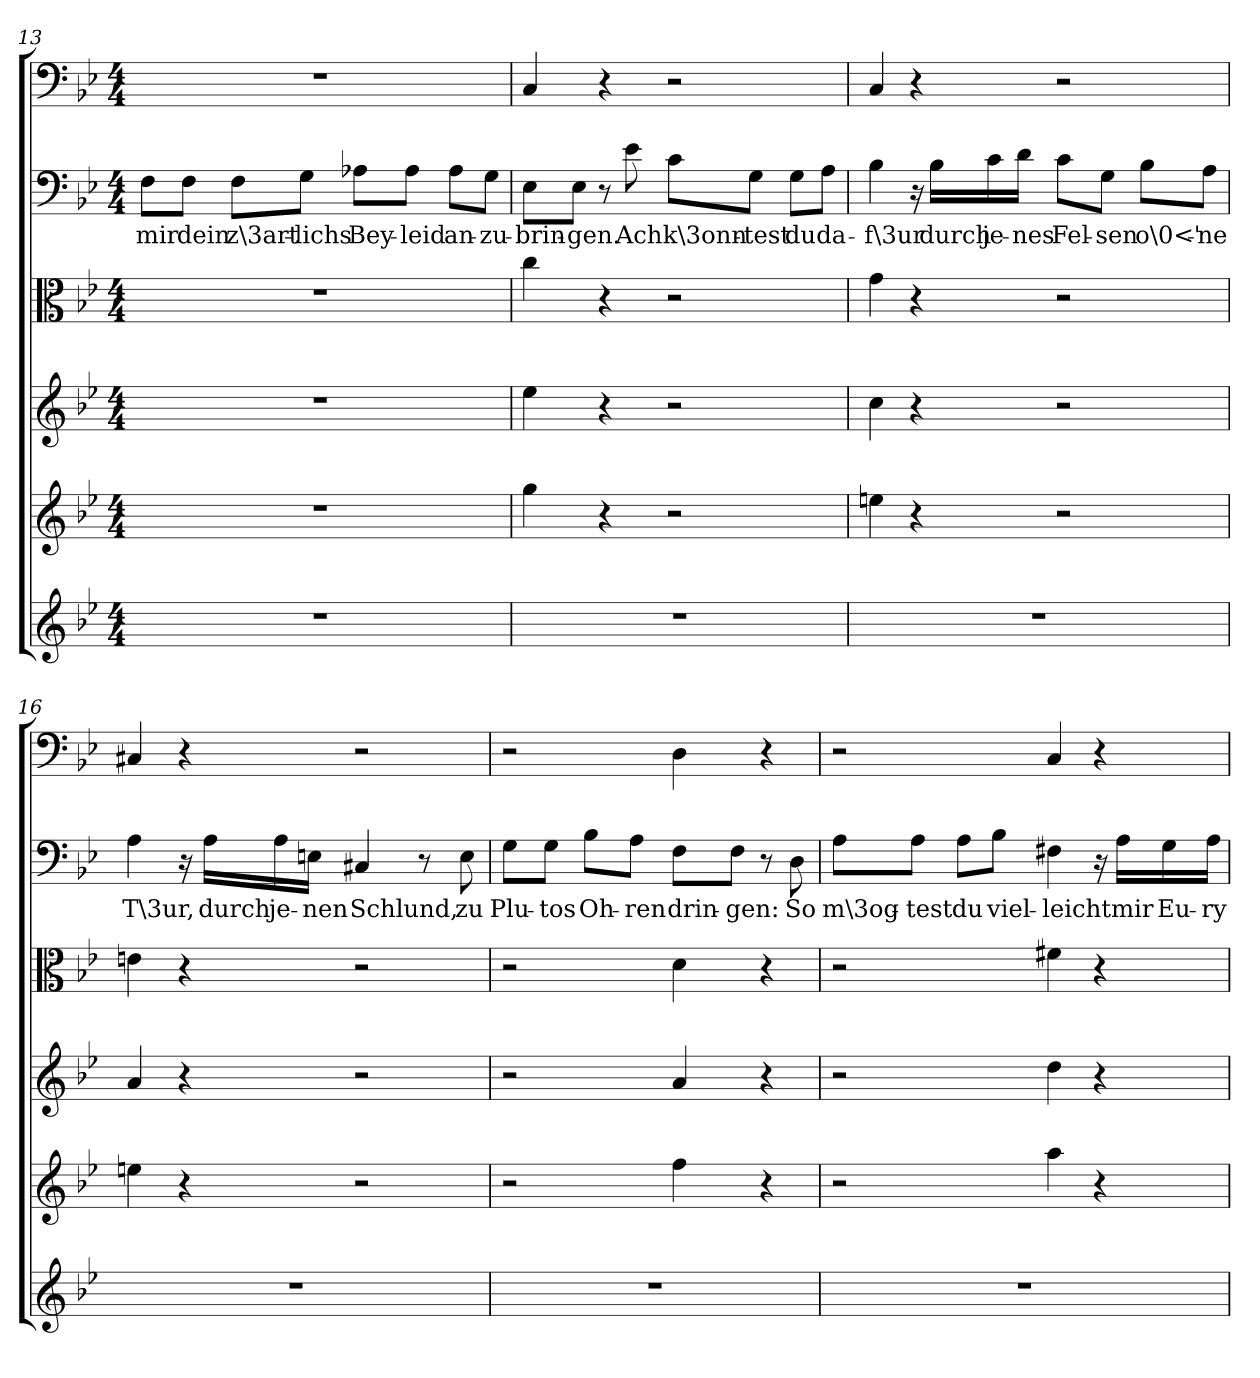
**kern	**kern	**kern	**kern	**kern	**text	**kern
*part6	*part5	*part4	*part3	*part2	*part2	*part1
*staff6	*staff5	*staff4	*staff3	*staff2	*staff2	*staff1
*clefG2	*clefG2	*clefG2	*clefC3	*clefF4	*	*clefF4
*k[b-e-]	*k[b-e-]	*k[b-e-]	*k[b-e-]	*k[b-e-]	*	*k[b-e-]
*B-:	*B-:	*B-:	*B-:	*B-:	*	*B-:
*M4/4	*M4/4	*M4/4	*M4/4	*M4/4	*	*M4/4
=13	=13	=13	=13	=13	=13	=13
1r	1r	1r	1r	8F"\L	mir	1r
.	.	.	.	8F"\J	dein	.
.	.	.	.	8F"\L	z\3art-	.
.	.	.	.	8G"\J	-lichs	.
.	.	.	.	8A-X"\L	Bey-	.
.	.	.	.	8A-"\J	-leid	.
.	.	.	.	8A-"\L	an-	.
.	.	.	.	8G"\J	-zu-	.
=14	=14	=14	=14	=14	=14	=14
1r	4gg"\	4ee-"\	4cc"\	8E-"\L	-brin-	4C"/
.	.	.	.	8E-"\J	-gen.	.
.	4r	4r	4r	8r	.	4r
.	.	.	.	8e-"\	Ach	.
.	2r	2r	2r	8c"\L	k\3onn-	2r
.	.	.	.	8G"\J	-test	.
.	.	.	.	8G"\L	du	.
.	.	.	.	8A"\J	da-	.
=15	=15	=15	=15	=15	=15	=15
1r	4een"\	4cc"\	4g"\	4B-"\	-f\3ur	4C"/
.	4r	4r	4r	16r	.	4r
.	.	.	.	16B-"\LL	durch	.
.	.	.	.	16c"\	je-	.
.	.	.	.	16d"\JJ	-nes	.
.	2r	2r	2r	8c"\L	Fel-	2r
.	.	.	.	8G"\J	-sen	.
.	.	.	.	8B-"\L	o\0<'-	.
.	.	.	.	8A"\J	-ne	.
=16	=16	=16	=16	=16	=16	=16
1r	4een"\	4a"/	4en"\	4A"\	T\3ur,	4C#X"/
.	4r	4r	4r	16r	.	4r
.	.	.	.	16A"\LL	durch	.
.	.	.	.	16A"\	je-	.
.	.	.	.	16En"\JJ	-nen	.
.	2r	2r	2r	4C#X"/	Schlund,	2r
.	.	.	.	8r	.	.
.	.	.	.	8E"\	zu	.
=17	=17	=17	=17	=17	=17	=17
1r	2r	2r	2r	8G"\L	Plu-	2r
.	.	.	.	8G"\J	-tos	.
.	.	.	.	8B-"\L	Oh-	.
.	.	.	.	8A"\J	-ren	.
.	4ff"\	4a"/	4d"\	8F"\L	drin-	4D"\
.	.	.	.	8F"\J	-gen:	.
.	4r	4r	4r	8r	.	4r
.	.	.	.	8D"\	So	.
=18	=18	=18	=18	=18	=18	=18
1r	2r	2r	2r	8A"\L	m\3og-	2r
.	.	.	.	8A"\J	-test	.
.	.	.	.	8A"\L	du	.
.	.	.	.	8B-"\J	viel-	.
.	4aa"\	4dd"\	4f#X"\	4F#X"\	-leicht	4C"/
.	4r	4r	4r	16r	.	4r
.	.	.	.	16A"\LL	mir	.
.	.	.	.	16G"\	Eu-	.
.	.	.	.	16A"\JJ	-ry-	.
=	=	=	=	=	=	=
*-	*-	*-	*-	*-	*-	*-
